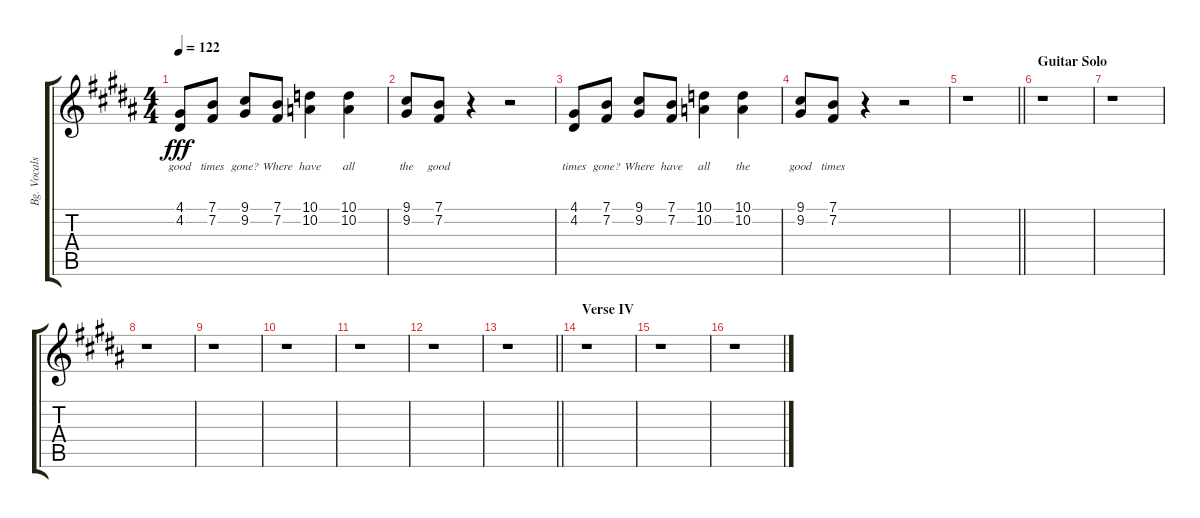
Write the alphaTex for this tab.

\track ("Bg. Vocals" "Bg. Vocals") {instrument synthvoice}
\staff {score tabs}
\tuning (E4 B3 G3 D3 A2 E2) {hide}
\ts (4 4)
\tempo 122
\clef g2
\ks b
(4.1 4.2).8{lyrics (0 "good") lyrics (1 "") lyrics (2 "") lyrics (3 "") lyrics (4 "") dy fff} (7.1 7.2).8{lyrics (0 "times") lyrics (1 "") lyrics (2 "") lyrics (3 "") lyrics (4 "")} (9.1 9.2).8{lyrics (0 "gone?") lyrics (1 "") lyrics (2 "") lyrics (3 "") lyrics (4 "")} (7.1 7.2).8{lyrics (0 "Where") lyrics (1 "") lyrics (2 "") lyrics (3 "") lyrics (4 "")} (10.1 10.2).4{lyrics (0 "have") lyrics (1 "") lyrics (2 "") lyrics (3 "") lyrics (4 "")} (10.1 10.2).4{lyrics (0 "all") lyrics (1 "") lyrics (2 "") lyrics (3 "") lyrics (4 "")} |
(9.1 9.2).8{lyrics (0 "the") lyrics (1 "") lyrics (2 "") lyrics (3 "") lyrics (4 "")} (7.1 7.2).8{lyrics (0 "good") lyrics (1 "") lyrics (2 "") lyrics (3 "") lyrics (4 "")} r.4 r.2 |
(4.1 4.2).8{lyrics (0 "times") lyrics (1 "") lyrics (2 "") lyrics (3 "") lyrics (4 "")} (7.1 7.2).8{lyrics (0 "gone?") lyrics (1 "") lyrics (2 "") lyrics (3 "") lyrics (4 "")} (9.1 9.2).8{lyrics (0 "Where") lyrics (1 "") lyrics (2 "") lyrics (3 "") lyrics (4 "")} (7.1 7.2).8{lyrics (0 "have") lyrics (1 "") lyrics (2 "") lyrics (3 "") lyrics (4 "")} (10.1 10.2).4{lyrics (0 "all") lyrics (1 "") lyrics (2 "") lyrics (3 "") lyrics (4 "")} (10.1 10.2).4{lyrics (0 "the") lyrics (1 "") lyrics (2 "") lyrics (3 "") lyrics (4 "")} |
(9.1 9.2).8{lyrics (0 "good") lyrics (1 "") lyrics (2 "") lyrics (3 "") lyrics (4 "")} (7.1 7.2).8{lyrics (0 "times") lyrics (1 "") lyrics (2 "") lyrics (3 "") lyrics (4 "")} r.4 r.2 |
\barLineRight lightlight
r.1 |
\section ("" "Guitar Solo")
r.1 |
r.1 |
r.1 |
r.1 |
r.1 |
r.1 |
r.1 |
\barLineRight lightlight
r.1 |
\section ("" "Verse IV")
r.1 |
r.1 |
r.1
